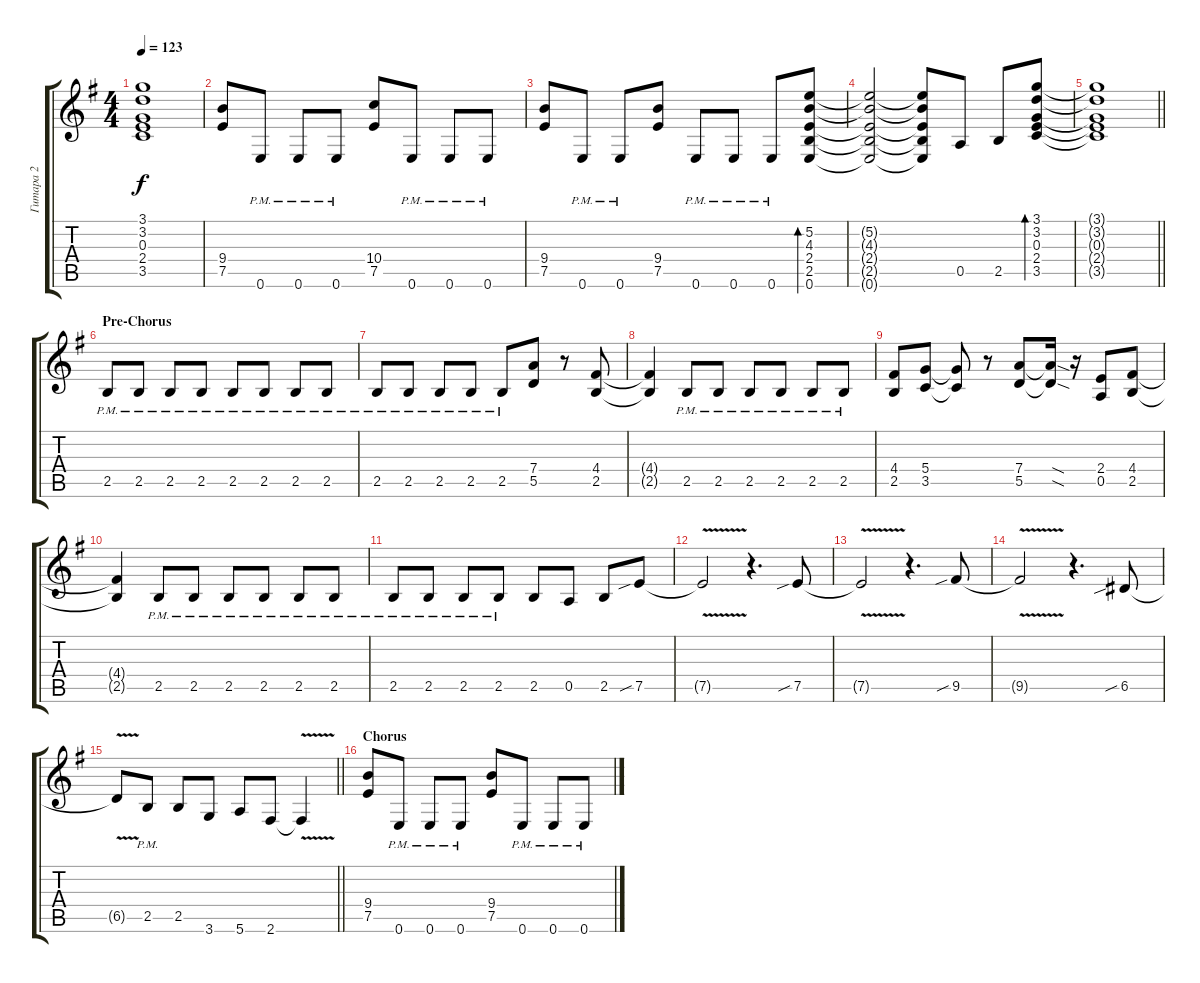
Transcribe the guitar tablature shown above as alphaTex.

\track ("Гитара 2" "Гитара 2") {instrument distortionguitar}
\staff {score tabs}
\tuning (E4 B3 G3 D3 A2 E2) {hide}
\ts (4 4)
\tempo 123
\clef g2
\ks eminor
(3.1{t} 3.2{t} 0.3{t} 2.4{t} 3.5{t}).1{dy f} |
(9.4 7.5).8 0.6{pm}.8 0.6{pm}.8 0.6{pm}.8 (10.4 7.5).8 0.6{pm}.8 0.6{pm}.8 0.6{pm}.8 |
(9.4 7.5).8 0.6{pm}.8 0.6{pm}.8 (9.4 7.5).8 0.6{pm}.8 0.6{pm}.8 0.6{pm}.8 (5.2 4.3 2.4 2.5 0.6).8{bd 240} |
(5.2{t} 4.3{t} 2.4{t} 2.5{t} 0.6{t}).2 (5.2{t} 4.3{t} 2.4{t} 2.5{t} 0.6{t}).8 0.5.8 2.5.8 (3.1 3.2 0.3 2.4 3.5).8{bd 120} |
\barLineRight lightlight
(3.1{t} 3.2{t} 0.3{t} 2.4{t} 3.5{t}).1 |
\section ("" "Pre-Chorus")
2.5{pm}.8 2.5{pm}.8 2.5{pm}.8 2.5{pm}.8 2.5{pm}.8 2.5{pm}.8 2.5{pm}.8 2.5{pm}.8 |
2.5{pm}.8 2.5{pm}.8 2.5{pm}.8 2.5{pm}.8 2.5{pm}.8 (7.4 5.5).8 r.8 (4.4 2.5).8 |
(4.4{t} 2.5{t}).4 2.5{pm}.8 2.5{pm}.8 2.5{pm}.8 2.5{pm}.8 2.5{pm}.8 2.5{pm}.8 |
(4.4 2.5).8 (5.4 3.5).8 (5.4{t} 3.5{t}).8 r.8 (7.4 5.5).8 (7.4{sod t} 5.5{sod t}).16 r.16 (2.4 0.5).8 (4.4 2.5).8 |
(4.4{t} 2.5{t}).4 2.5{pm}.8 2.5{pm}.8 2.5{pm}.8 2.5{pm}.8 2.5{pm}.8 2.5{pm}.8 |
2.5{pm}.8 2.5{pm}.8 2.5{pm}.8 2.5{pm}.8 2.5.8 0.5.8 2.5.8 7.5{sib}.8 |
7.5{v t}.2 r.4{d} 7.5{sib}.8 |
7.5{v t}.2 r.4{d} 9.5{sib}.8 |
9.5{v t}.2 r.4{d} 6.5{sib}.8 |
\barLineRight lightlight
6.5{v t}.8 2.5{pm}.8 2.5.8 3.6.8 5.6.8 2.6.8 2.6{v t}.4 |
\section ("" "Chorus")
(9.4 7.5).8 0.6{pm}.8 0.6{pm}.8 0.6{pm}.8 (9.4 7.5).8 0.6{pm}.8 0.6{pm}.8 0.6{pm}.8
